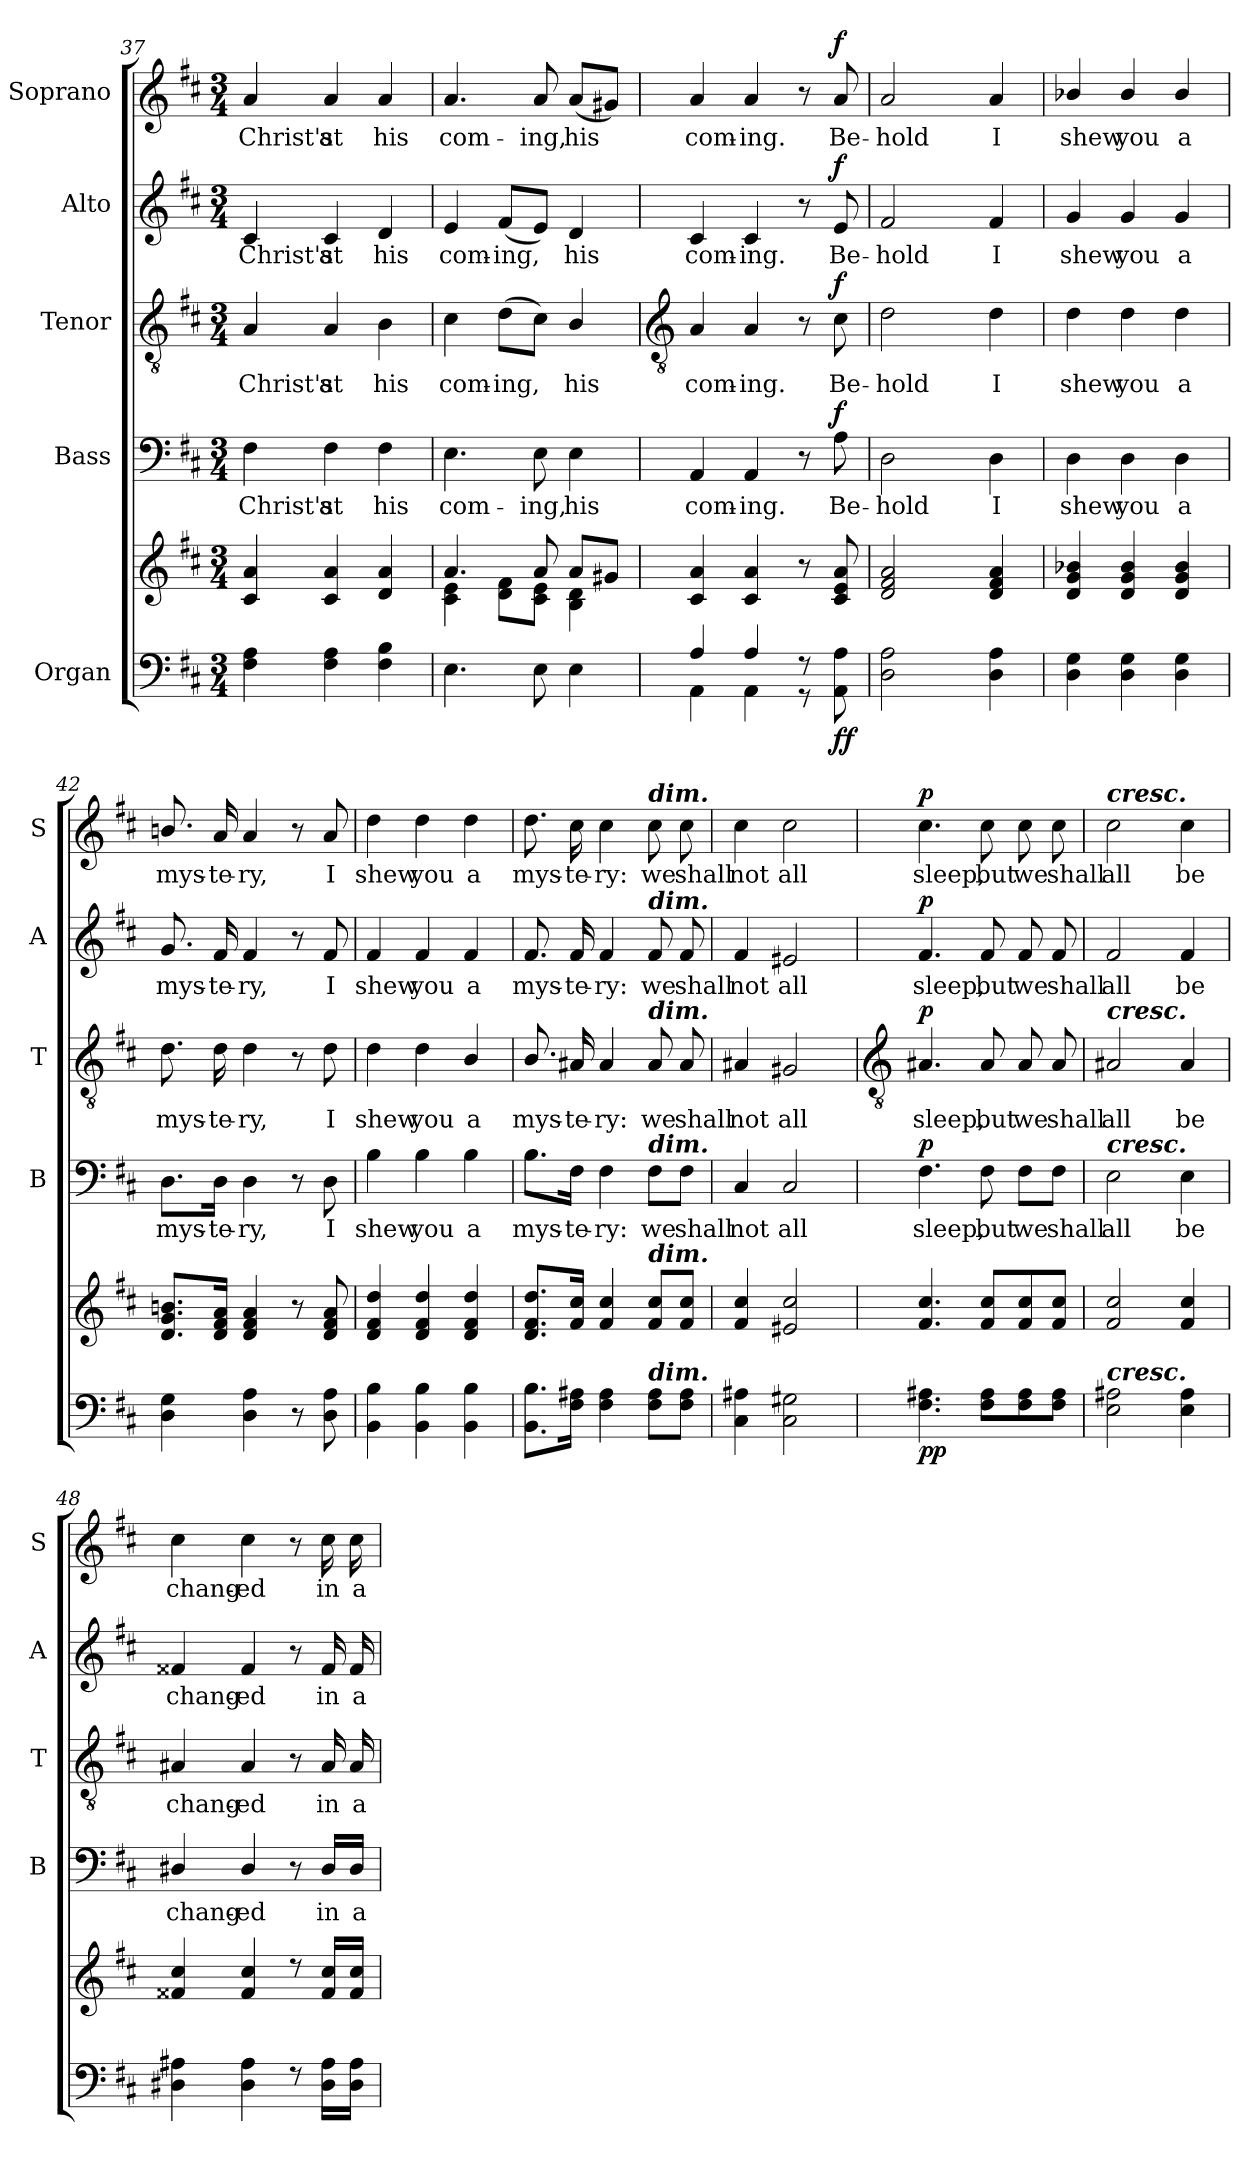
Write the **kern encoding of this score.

**kern	**kern	**dynam	**kern	**text	**dynam	**kern	**text	**dynam	**kern	**text	**dynam	**kern	**text	**dynam
*part5	*part5	*part5	*part4	*part4	*part4	*part3	*part3	*part3	*part2	*part2	*part2	*part1	*part1	*part1
*staff6	*staff5	*staff5/6	*staff4	*staff4	*staff4	*staff3	*staff3	*staff3	*staff2	*staff2	*staff2	*staff1	*staff1	*staff1
*I"Organ	*	*	*I"Bass	*	*	*I"Tenor	*	*	*I"Alto	*	*	*I"Soprano	*	*
*	*	*	*I'B	*	*	*I'T	*	*	*I'A	*	*	*I'S	*	*
*clefF4	*clefG2	*	*clefF4	*	*	*clefGv2	*	*	*clefG2	*	*	*clefG2	*	*
*k[f#c#]	*k[f#c#]	*	*k[f#c#]	*	*	*k[f#c#]	*	*	*k[f#c#]	*	*	*k[f#c#]	*	*
*D:	*D:	*	*D:	*	*	*D:	*	*	*D:	*	*	*D:	*	*
*M3/4	*M3/4	*	*M3/4	*	*	*M3/4	*	*	*M3/4	*	*	*M3/4	*	*
=37	=37	=37	=37	=37	=37	=37	=37	=37	=37	=37	=37	=37	=37	=37
*	*^	*	*	*	*	*	*	*	*	*	*	*	*	*
!	!	!LO:N:vis=1	!	!	!LO:LY:b	!	!	!LO:LY:b	!	!	!LO:LY:b	!	!	!LO:LY:b	!
4F#\ 4A\	4c#/ 4a/	2.ryy	.	4F#\	Christ's	.	4A/	Christ's	.	4c#/	Christ's	.	4a/	Christ's	.
!	!	!	!	!	!LO:LY:b	!	!	!LO:LY:b	!	!	!LO:LY:b	!	!	!LO:LY:b	!
4F#\ 4A\	4c#/ 4a/	.	.	4F#\	at	.	4A/	at	.	4c#/	at	.	4a/	at	.
!	!	!	!	!	!LO:LY:b	!	!	!LO:LY:b	!	!	!LO:LY:b	!	!	!LO:LY:b	!
4F#\ 4B\	4d/ 4a/	.	.	4F#\	his	.	4B\	his	.	4d/	his	.	4a/	his	.
=38	=38	=38	=38	=38	=38	=38	=38	=38	=38	=38	=38	=38	=38	=38	=38
!	!	!	!	!	!LO:LY:b	!	!	!LO:LY:b	!	!	!LO:LY:b	!	!	!LO:LY:b	!
4.E\	4.a/	4c#\ 4e\	.	4.E\	com-	.	4c#\	com-	.	4e/	com-	.	4.a/	com-	.
!	!	!	!	!	!	!	!	!LO:LY:b	!	!	!LO:LY:b	!	!	!	!
.	.	8d\ 8f#\L	.	.	.	.	(>8d\L	-ing,	.	(<8f#/L	-ing,	.	.	.	.
!	!	!	!	!	!LO:LY:b	!	!	!	!	!	!	!	!	!LO:LY:b	!
8E\	8a/	8c#\ 8e\J	.	8E\	-ing,	.	8c#\J)	.	.	8e/J)	.	.	8a/	-ing,	.
!	!	!	!	!	!LO:LY:b	!	!	!LO:LY:b	!	!	!LO:LY:b	!	!	!LO:LY:b	!
4E\	8a/L	4B\ 4d\	.	4E\	his	.	4B/	his	.	4d/	his	.	(<8a/L	his	.
.	8g#X/J	.	.	.	.	.	.	.	.	.	.	.	8g#X/J)	.	.
!!LO:LB:g=z
=39	=39	=39	=39	=39	=39	=39	=39	=39	=39	=39	=39	=39	=39	=39	=39
*	*	*	*	*	*	*	*clefGv2	*	*	*	*	*	*	*	*
*^	*	*	*	*	*	*	*	*	*	*	*	*	*	*	*
!	!	!	!	!	!	!LO:LY:b	!	!	!LO:LY:b	!	!	!LO:LY:b	!	!	!LO:LY:b	!
4A/	4AA\	4c#/ 4a/	4ryy	.	4AA/	com-	.	4A/	com-	.	4c#/	com-	.	4a/	com-	.
!	!	!	!	!	!	!LO:LY:b	!	!	!LO:LY:b	!	!	!LO:LY:b	!	!	!LO:LY:b	!
4A/	4AA\	4c#/ 4a/	4ryy	.	4AA/	-ing.	.	4A/	-ing.	.	4c#/	-ing.	.	4a/	-ing.	.
8r	8r	8r	4ryy	.	8r	.	.	8r	.	.	8r	.	.	8r	.	.
!	!	!	!	!LO:DY:b=2	!	!LO:LY:b	!	!	!LO:LY:b	!	!	!LO:LY:b	!	!	!LO:LY:b	!
!	!	!	!	!LO:DY:n=1:b	!	!	!LO:DY:b	!	!	!LO:DY:b	!	!	!LO:DY:b	!	!	!LO:DY:b
8AA\ 8A\	8ryy	8c#/ 8e/ 8a/	.	f f	8A\	Be-	f	8c#\	Be-	f	8e/	Be-	f	8a/	Be-	f
=40	=40	=40	=40	=40	=40	=40	=40	=40	=40	=40	=40	=40	=40	=40	=40	=40
!	!	!	!	!	!	!LO:LY:b	!	!	!LO:LY:b	!	!	!LO:LY:b	!	!	!LO:LY:b	!
2D\ 2A\	4ryy	2d/ 2f#/ 2a/	4ryy	.	2D\	-hold	.	2d\	-hold	.	2f#/	-hold	.	2a/	-hold	.
.	4ryy	.	4ryy	.	.	.	.	.	.	.	.	.	.	.	.	.
!	!	!	!	!	!	!LO:LY:b	!	!	!LO:LY:b	!	!	!LO:LY:b	!	!	!LO:LY:b	!
4D\ 4A\	4ryy	4d/ 4f#/ 4a/	4ryy	.	4D\	I	.	4d\	I	.	4f#/	I	.	4a/	I	.
=41	=41	=41	=41	=41	=41	=41	=41	=41	=41	=41	=41	=41	=41	=41	=41	=41
!	!	!	!	!	!	!LO:LY:b	!	!	!LO:LY:b	!	!	!LO:LY:b	!	!	!LO:LY:b	!
4D\ 4G\	4ryy	4d/ 4g/ 4b-X/	4ryy	.	4D\	shew	.	4d\	shew	.	4g/	shew	.	4b-X/	shew	.
!	!	!	!	!	!	!LO:LY:b	!	!	!LO:LY:b	!	!	!LO:LY:b	!	!	!LO:LY:b	!
4D\ 4G\	4ryy	4d/ 4g/ 4b-/	4ryy	.	4D\	you	.	4d\	you	.	4g/	you	.	4b-/	you	.
!	!	!	!	!	!	!LO:LY:b	!	!	!LO:LY:b	!	!	!LO:LY:b	!	!	!LO:LY:b	!
4D\ 4G\	4ryy	4d/ 4g/ 4b-/	4ryy	.	4D\	a	.	4d\	a	.	4g/	a	.	4b-/	a	.
=42	=42	=42	=42	=42	=42	=42	=42	=42	=42	=42	=42	=42	=42	=42	=42	=42
!	!	!	!	!	!	!LO:LY:b	!	!	!LO:LY:b	!	!	!LO:LY:b	!	!	!LO:LY:b	!
4D\ 4G\	4ryy	8.d/ 8.g/ 8.bn/L	4ryy	.	8.D\L	mys-	.	8.d\	mys-	.	8.g/	mys-	.	8.bn/	mys-	.
!	!	!	!	!	!	!LO:LY:b	!	!	!LO:LY:b	!	!	!LO:LY:b	!	!	!LO:LY:b	!
.	.	16d/ 16f#/ 16a/J	.	.	16D\Jk	-te-	.	16d\	-te-	.	16f#/	-te-	.	16a/	-te-	.
!	!	!	!	!	!	!LO:LY:b	!	!	!LO:LY:b	!	!	!LO:LY:b	!	!	!LO:LY:b	!
4D\ 4A\	4ryy	4d/ 4f#/ 4a/	4ryy	.	4D\	-ry,	.	4d\	-ry,	.	4f#/	-ry,	.	4a/	-ry,	.
8r	4ryy	8r	4ryy	.	8r	.	.	8r	.	.	8r	.	.	8r	.	.
!	!	!	!	!	!	!LO:LY:b	!	!	!LO:LY:b	!	!	!LO:LY:b	!	!	!LO:LY:b	!
8D\ 8A\	.	8d/ 8f#/ 8a/	.	.	8D\	I	.	8d\	I	.	8f#/	I	.	8a/	I	.
=43	=43	=43	=43	=43	=43	=43	=43	=43	=43	=43	=43	=43	=43	=43	=43	=43
!	!LO:N:vis=1	!	!LO:N:vis=1	!	!	!LO:LY:b	!	!	!LO:LY:b	!	!	!LO:LY:b	!	!	!LO:LY:b	!
4BB\ 4B\	2.ryy	4d/ 4f#/ 4dd/	2.ryy	.	4B\	shew	.	4d\	shew	.	4f#/	shew	.	4dd\	shew	.
!	!	!	!	!	!	!LO:LY:b	!	!	!LO:LY:b	!	!	!LO:LY:b	!	!	!LO:LY:b	!
4BB\ 4B\	.	4d/ 4f#/ 4dd/	.	.	4B\	you	.	4d\	you	.	4f#/	you	.	4dd\	you	.
!	!	!	!	!	!	!LO:LY:b	!	!	!LO:LY:b	!	!	!LO:LY:b	!	!	!LO:LY:b	!
4BB\ 4B\	.	4d/ 4f#/ 4dd/	.	.	4B\	a	.	4B/	a	.	4f#/	a	.	4dd\	a	.
=44	=44	=44	=44	=44	=44	=44	=44	=44	=44	=44	=44	=44	=44	=44	=44	=44
!	!LO:N:vis=1	!	!LO:N:vis=1	!	!	!LO:LY:b	!	!	!LO:LY:b	!	!	!LO:LY:b	!	!	!LO:LY:b	!
8.BB\ 8.B\L	2.ryy	8.d/ 8.f#/ 8.dd/L	2.ryy	.	8.B\L	mys-	.	8.B/	mys-	.	8.f#/	mys-	.	8.dd\	mys-	.
!	!	!	!	!	!	!LO:LY:b	!	!	!LO:LY:b	!	!	!LO:LY:b	!	!	!LO:LY:b	!
16F#\ 16A#X\J	.	16f#/ 16cc#/J	.	.	16F#\Jk	-te-	.	16A#X/	-te-	.	16f#/	-te-	.	16cc#\	-te-	.
!	!	!	!	!	!	!LO:LY:b	!	!	!LO:LY:b	!	!	!LO:LY:b	!	!	!LO:LY:b	!
4F#\ 4A#\	.	4f#/ 4cc#/	.	.	4F#\	-ry:	.	4A#/	-ry:	.	4f#/	-ry:	.	4cc#\	-ry:	.
!	!	!	!	!	!	!	!	!	!	!	!	!	!	!LO:TX:a:Bi:t=dim.	!	!
!	!	!	!	!	!	!	!	!	!	!	!LO:TX:a:Bi:t=dim.	!	!	!	!	!
!	!	!	!	!	!	!	!	!LO:TX:a:Bi:t=dim.	!	!	!	!	!	!	!	!
!	!	!	!	!	!LO:TX:a:Bi:t=dim.	!	!	!	!	!	!	!	!	!	!	!
!	!	!LO:TX:a:Bi:t=dim.	!	!	!	!	!	!	!	!	!	!	!	!	!	!
!LO:TX:a:Bi:t=dim.	!	!	!	!	!	!	!	!	!	!	!	!	!	!	!	!
!	!	!	!	!	!	!LO:LY:b	!	!	!LO:LY:b	!	!	!LO:LY:b	!	!	!LO:LY:b	!
8F#\ 8A#\L	.	8f#/ 8cc#/L	.	.	8F#\L	we	.	8A#/	we	.	8f#/	we	.	8cc#\	we	.
!	!	!	!	!	!	!LO:LY:b	!	!	!LO:LY:b	!	!	!LO:LY:b	!	!	!LO:LY:b	!
8F#\ 8A#\J	.	8f#/ 8cc#/J	.	.	8F#\J	shall	.	8A#/	shall	.	8f#/	shall	.	8cc#\	shall	.
=45	=45	=45	=45	=45	=45	=45	=45	=45	=45	=45	=45	=45	=45	=45	=45	=45
!	!LO:N:vis=1	!	!LO:N:vis=1	!	!	!LO:LY:b	!	!	!LO:LY:b	!	!	!LO:LY:b	!	!	!LO:LY:b	!
4C#\ 4A#X\	2.ryy	4f#/ 4cc#/	2.ryy	.	4C#/	not	.	4A#X/	not	.	4f#/	not	.	4cc#\	not	.
!	!	!	!	!	!	!LO:LY:b	!	!	!LO:LY:b	!	!	!LO:LY:b	!	!	!LO:LY:b	!
2C#\ 2G#X\	.	2e#X/ 2cc#/	.	.	2C#/	all	.	2G#X/	all	.	2e#X/	all	.	2cc#\	all	.
!!LO:LB:g=z
=46	=46	=46	=46	=46	=46	=46	=46	=46	=46	=46	=46	=46	=46	=46	=46	=46
*	*	*	*	*	*	*	*	*clefGv2	*	*	*	*	*	*	*	*
!	!LO:N:vis=1	!	!LO:N:vis=1	!LO:DY:b=2	!	!LO:LY:b	!	!	!LO:LY:b	!	!	!LO:LY:b	!	!	!LO:LY:b	!
!	!	!	!	!LO:DY:n=1:b	!	!	!LO:DY:b	!	!	!LO:DY:b	!	!	!LO:DY:b	!	!	!LO:DY:b
4.F#\ 4.A#X\	2.ryy	4.f#/ 4.cc#/	2.ryy	p p	4.F#\	sleep,	p	4.A#X/	sleep,	p	4.f#/	sleep,	p	4.cc#\	sleep,	p
!	!	!	!	!	!	!LO:LY:b	!	!	!LO:LY:b	!	!	!LO:LY:b	!	!	!LO:LY:b	!
8F#\ 8A#\L	.	8f#/ 8cc#/L	.	.	8F#\	but	.	8A#/	but	.	8f#/	but	.	8cc#\	but	.
!	!	!	!	!	!	!LO:LY:b	!	!	!LO:LY:b	!	!	!LO:LY:b	!	!	!LO:LY:b	!
8F#\ 8A#\	.	8f#/ 8cc#/	.	.	8F#\L	we	.	8A#/	we	.	8f#/	we	.	8cc#\	we	.
!	!	!	!	!	!	!LO:LY:b	!	!	!LO:LY:b	!	!	!LO:LY:b	!	!	!LO:LY:b	!
8F#\ 8A#\J	.	8f#/ 8cc#/J	.	.	8F#\J	shall	.	8A#/	shall	.	8f#/	shall	.	8cc#\	shall	.
=47	=47	=47	=47	=47	=47	=47	=47	=47	=47	=47	=47	=47	=47	=47	=47	=47
!	!	!	!	!	!	!	!	!	!	!	!	!	!	!LO:TX:a:Bi:t=cresc.	!	!
!	!	!	!	!	!	!	!	!LO:TX:a:Bi:t=cresc.	!	!	!	!	!	!	!	!
!	!	!	!	!	!LO:TX:a:Bi:t=cresc.	!	!	!	!	!	!	!	!	!	!	!
!LO:TX:a:Bi:t=cresc.	!	!	!	!	!	!	!	!	!	!	!	!	!	!	!	!
!	!LO:N:vis=1	!	!LO:N:vis=1	!	!	!LO:LY:b	!	!	!LO:LY:b	!	!	!LO:LY:b	!	!	!LO:LY:b	!
2E\ 2A#X\	2.ryy	2f#/ 2cc#/	2.ryy	.	2E\	all	.	2A#X/	all	.	2f#/	all	.	2cc#\	all	.
!	!	!	!	!	!	!LO:LY:b	!	!	!LO:LY:b	!	!	!LO:LY:b	!	!	!LO:LY:b	!
4E\ 4A#\	.	4f#/ 4cc#/	.	.	4E\	be	.	4A#/	be	.	4f#/	be	.	4cc#\	be	.
=48	=48	=48	=48	=48	=48	=48	=48	=48	=48	=48	=48	=48	=48	=48	=48	=48
!	!LO:N:vis=1	!	!LO:N:vis=1	!	!	!LO:LY:b	!	!	!LO:LY:b	!	!	!LO:LY:b	!	!	!LO:LY:b	!
4D#X\ 4A#X\	2.ryy	4f##X/ 4cc#/	2.ryy	.	4D#X/	chang-	.	4A#X/	chang-	.	4f##X/	chang-	.	4cc#\	chang-	.
!	!	!	!	!	!	!LO:LY:b	!	!	!LO:LY:b	!	!	!LO:LY:b	!	!	!LO:LY:b	!
4D#\ 4A#\	.	4f##/ 4cc#/	.	.	4D#/	-ed	.	4A#/	-ed	.	4f##/	-ed	.	4cc#\	-ed	.
8r	.	8r	.	.	8r	.	.	8r	.	.	8r	.	.	8r	.	.
!	!	!	!	!	!	!LO:LY:b	!	!	!LO:LY:b	!	!	!LO:LY:b	!	!	!LO:LY:b	!
16D#\ 16A#\LL	.	16f##/ 16cc#/LL	.	.	16D#/LL	in	.	16A#/	in	.	16f##/	in	.	16cc#\	in	.
!	!	!	!	!	!	!LO:LY:b	!	!	!LO:LY:b	!	!	!LO:LY:b	!	!	!LO:LY:b	!
16D#\ 16A#\JJ	.	16f##/ 16cc#/JJ	.	.	16D#/JJ	a	.	16A#/	a	.	16f##/	a	.	16cc#\	a	.
*v	*v	*	*	*	*	*	*	*	*	*	*	*	*	*	*	*
*	*v	*v	*	*	*	*	*	*	*	*	*	*	*	*	*
=	=	=	=	=	=	=	=	=	=	=	=	=	=	=
*-	*-	*-	*-	*-	*-	*-	*-	*-	*-	*-	*-	*-	*-	*-
